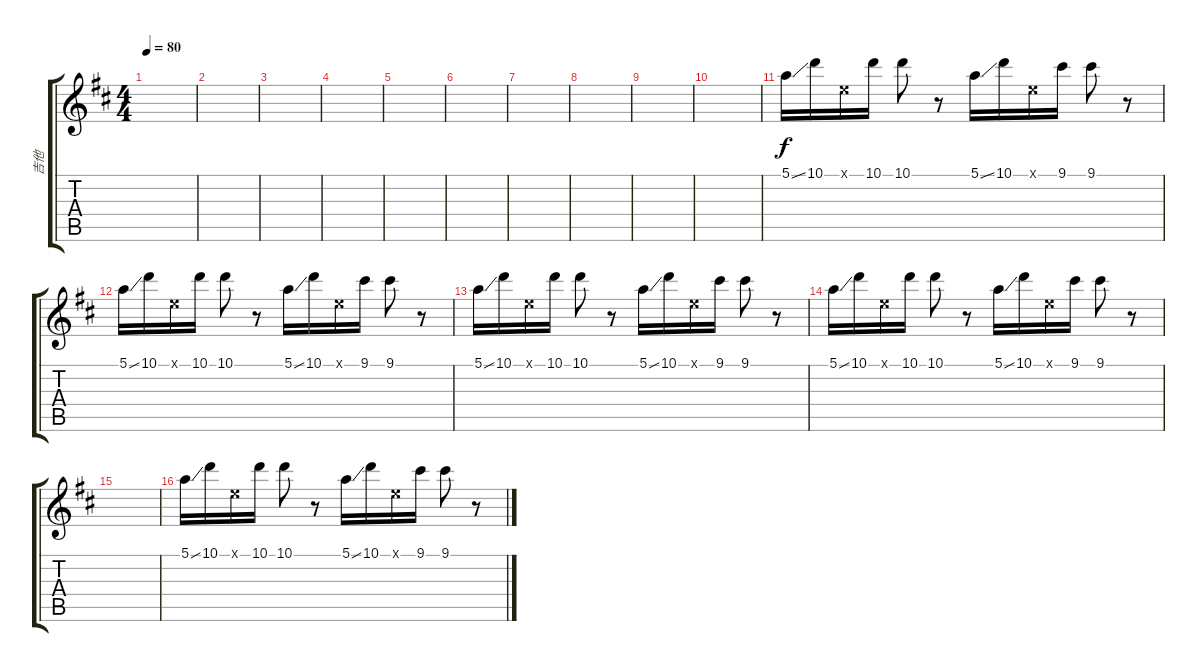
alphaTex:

\track ("吉他" "吉他") {instrument acousticguitarnylon}
\staff {score tabs}
\tuning (E4 B3 G3 D3 A2 E2) {hide}
\ts (4 4)
\tempo 80
\clef g2
\ks bminor
|
|
|
|
|
|
|
|
|
|
5.1{ss}.16{volume 10} 10.1.16 0.1{x}.16 10.1.16 10.1.8 r.8 5.1{ss}.16 10.1.16 0.1{x}.16 9.1.16 9.1.8 r.8 |
5.1{ss}.16 10.1.16 0.1{x}.16 10.1.16 10.1.8 r.8 5.1{ss}.16 10.1.16 0.1{x}.16 9.1.16 9.1.8 r.8 |
5.1{ss}.16 10.1.16 0.1{x}.16 10.1.16 10.1.8 r.8 5.1{ss}.16 10.1.16 0.1{x}.16 9.1.16 9.1.8 r.8 |
5.1{ss}.16 10.1.16 0.1{x}.16 10.1.16 10.1.8 r.8 5.1{ss}.16 10.1.16 0.1{x}.16 9.1.16 9.1.8 r.8 |
|
5.1{ss}.16{volume 10} 10.1.16 0.1{x}.16 10.1.16 10.1.8 r.8 5.1{ss}.16 10.1.16 0.1{x}.16 9.1.16 9.1.8 r.8
